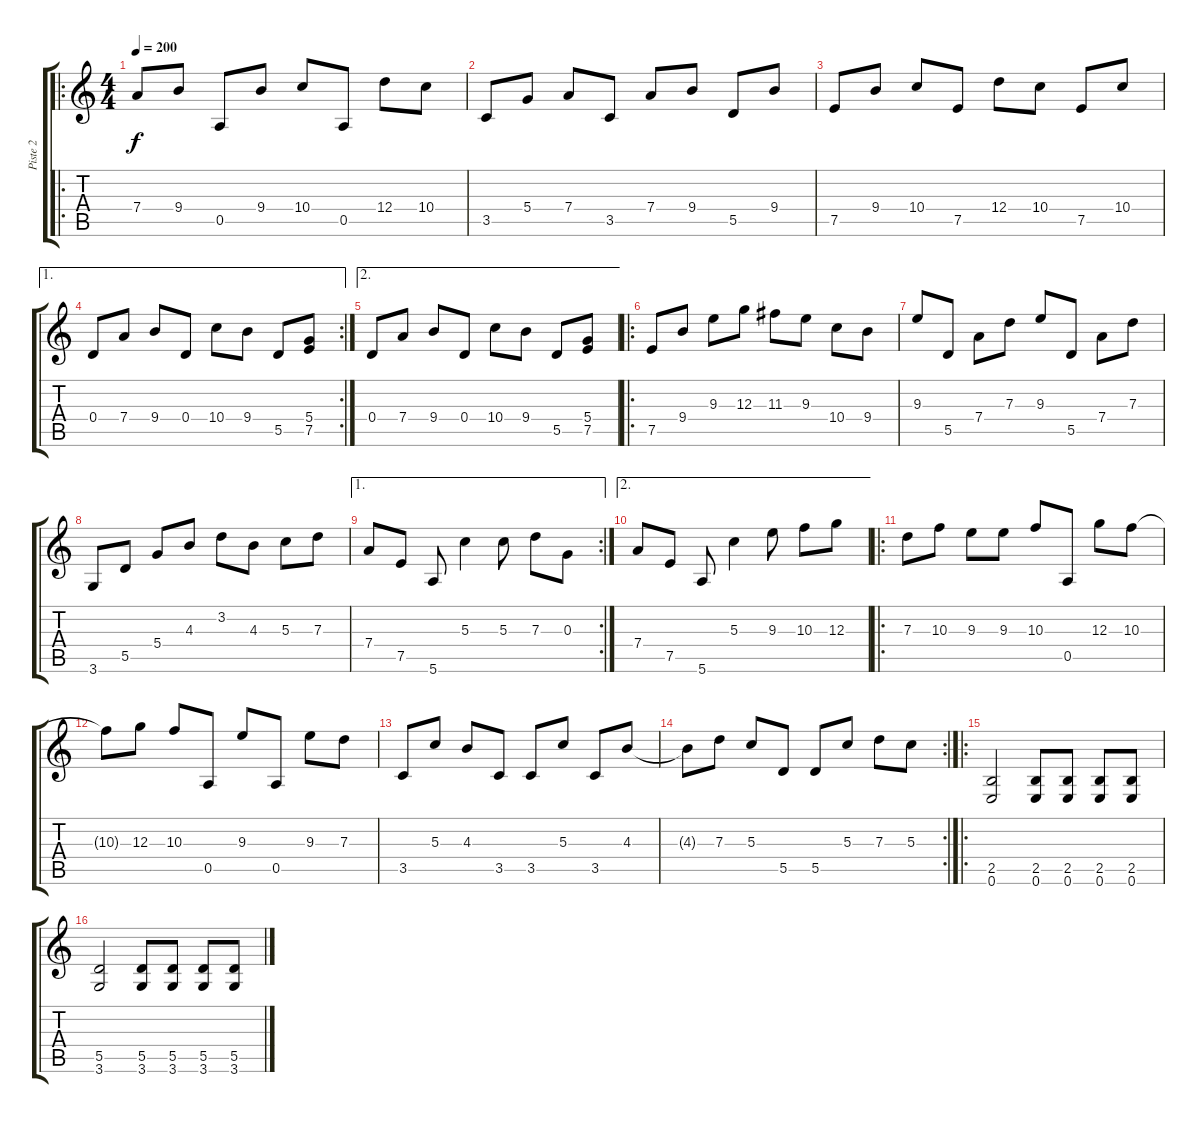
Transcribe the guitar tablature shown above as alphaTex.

\track ("Piste 2" "Piste 2") {instrument distortionguitar}
\staff {score tabs}
\tuning (E4 B3 G3 D3 A2 E2) {hide}
\ro
\ts (4 4)
\tempo 200
\clef g2
\ks c
7.4.8{dy f} 9.4.8 0.5.8 9.4.8 10.4.8 0.5.8 12.4.8 10.4.8 |
3.5.8 5.4.8 7.4.8 3.5.8 7.4.8 9.4.8 5.5.8 9.4.8 |
7.5.8 9.4.8 10.4.8 7.5.8 12.4.8 10.4.8 7.5.8 10.4.8 |
\ae 1
\rc 2
0.4.8 7.4.8 9.4.8 0.4.8 10.4.8 9.4.8 5.5.8 (5.4 7.5).8 |
\ae 2
0.4.8 7.4.8 9.4.8 0.4.8 10.4.8 9.4.8 5.5.8 (5.4 7.5).8 |
\ro
7.5.8 9.4.8 9.3.8 12.3.8 11.3.8 9.3.8 10.4.8 9.4.8 |
9.3.8 5.5.8 7.4.8 7.3.8 9.3.8 5.5.8 7.4.8 7.3.8 |
3.6.8 5.5.8 5.4.8 4.3.8 3.2.8 4.3.8 5.3.8 7.3.8 |
\ae 1
\rc 2
7.4.8 7.5.8 5.6.8 5.3.4 5.3.8 7.3.8 0.3.8 |
\ae 2
7.4.8 7.5.8 5.6.8 5.3.4 9.3.8 10.3.8 12.3.8 |
\ro
7.3.8 10.3.8 9.3.8 9.3.8 10.3.8 0.5.8 12.3.8 10.3.8 |
10.3{t}.8 12.3.8 10.3.8 0.5.8 9.3.8 0.5.8 9.3.8 7.3.8 |
3.5.8 5.3.8 4.3.8 3.5.8 3.5.8 5.3.8 3.5.8 4.3.8 |
\rc 2
4.3{t}.8 7.3.8 5.3.8 5.5.8 5.5.8 5.3.8 7.3.8 5.3.8 |
\ro
(2.5 0.6).2 (2.5 0.6).8 (2.5 0.6).8 (2.5 0.6).8 (2.5 0.6).8 |
(5.5 3.6).2 (5.5 3.6).8 (5.5 3.6).8 (5.5 3.6).8 (5.5 3.6).8
